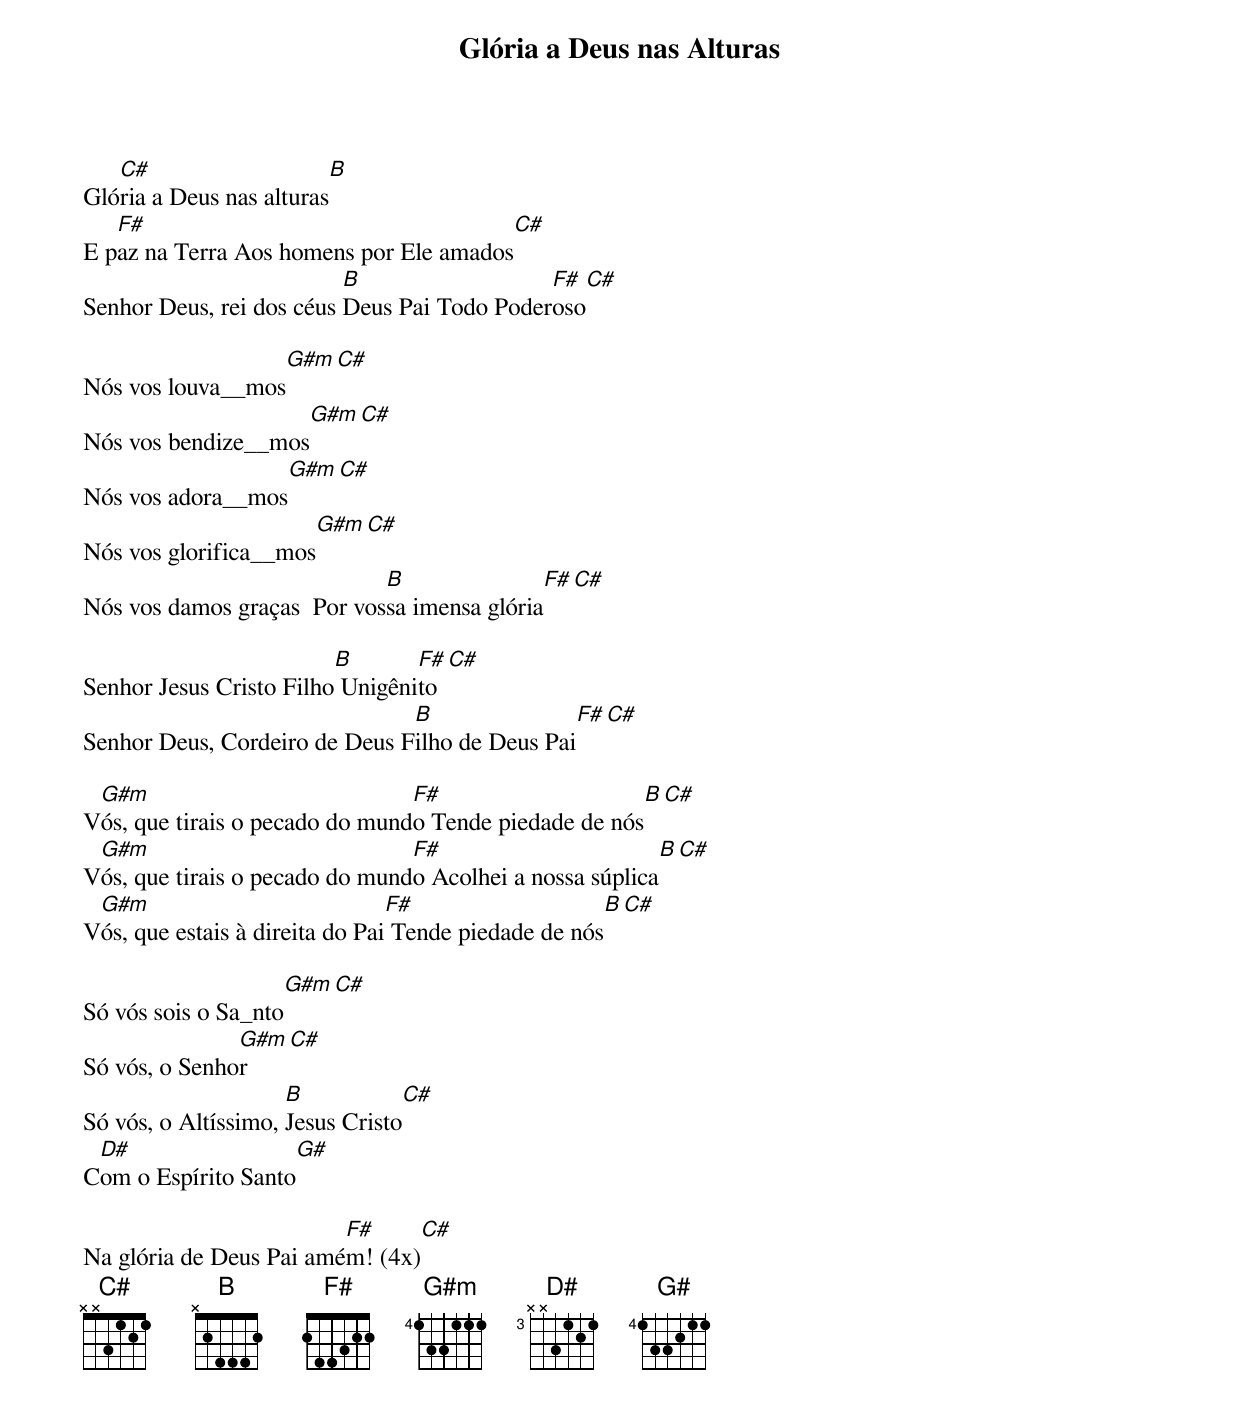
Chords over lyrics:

Glória a Deus nas Alturas

   C#                             B
Glória a Deus nas alturas
   F#                                                             C#
E paz na Terra Aos homens por Ele amados
                          B                  F#                                C#
Senhor Deus, rei dos céus Deus Pai Todo Poderoso

                     G#m  C#
Nós vos louva__mos
                         G#m  C#
Nós vos bendize__mos
                     G#m  C#
Nós vos adora__mos
                         G#m  C#
Nós vos glorifica__mos
                             B                 F#                      C#
Nós vos damos graças  Por vossa imensa glória

                         B       F#               C#
Senhor Jesus Cristo Filho Unigênito
                               B                      F#                   C#
Senhor Deus, Cordeiro de Deus Filho de Deus Pai

 G#m                            F#                            B                         C#
Vós, que tirais o pecado do mundo Tende piedade de nós
 G#m                            F#                            B                         C#
Vós, que tirais o pecado do mundo Acolhei a nossa súplica
 G#m                            F#                            B                         C#
Vós, que estais à direita do Pai Tende piedade de nós

                     G#m  C#
Só vós sois o Sa_nto
               G#m  C#
Só vós, o Senhor
                     B                    C#
Só vós, o Altíssimo, Jesus Cristo
 D#                       G#
Com o Espírito Santo

                         F#            C#
Na glória de Deus Pai amém! (4x)
